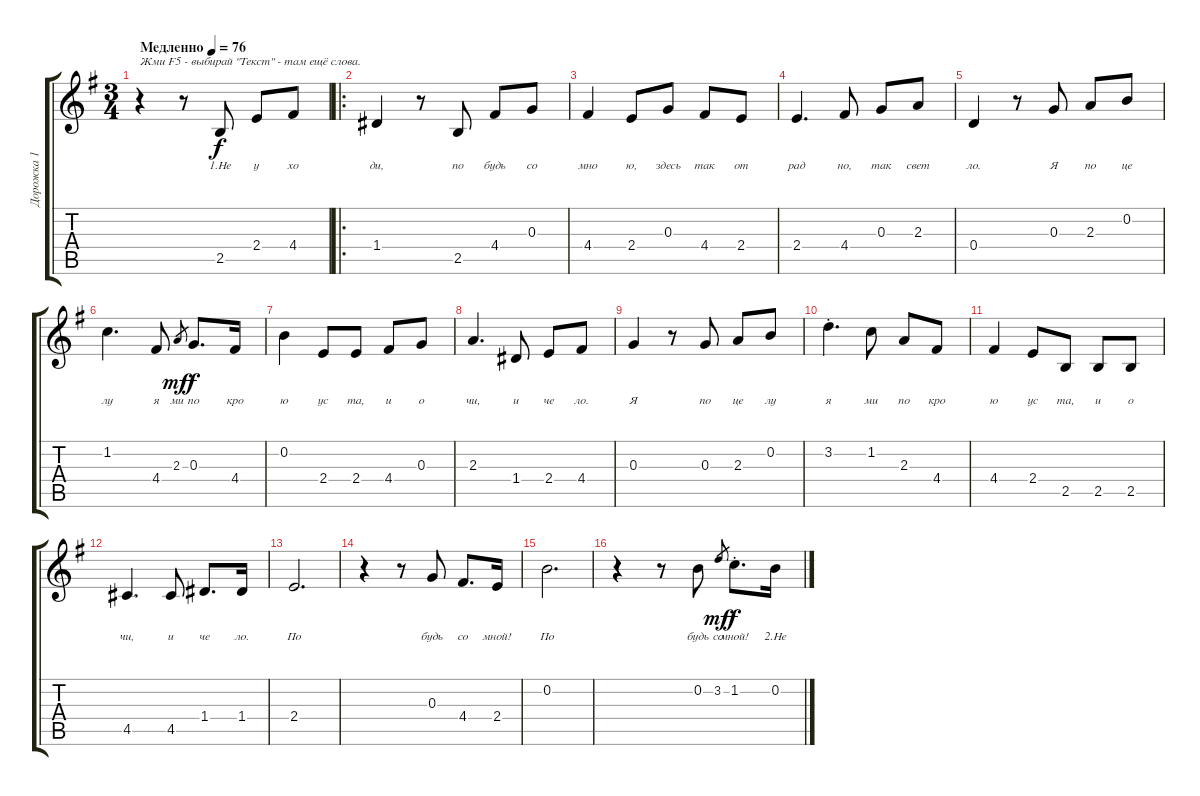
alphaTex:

\track ("Дорожка 1" "Дорожка 1") {instrument fretlessbass}
\staff {score tabs}
\tuning (E4 B3 G3 D3 A2 E2) {hide}
\ts (3 4)
\tempo (76 "Медленно")
\clef g2
\ks g
r.4{txt "Жми F5 - выбирай \"Текст\" - там ещё слова. " dy f instrument fretlessbass} r.8 2.5.8{lyrics (0 "1.Не") lyrics (1 "") lyrics (2 "") lyrics (3 "") lyrics (4 "")} 2.4.8{lyrics (0 "у") lyrics (1 "") lyrics (2 "") lyrics (3 "") lyrics (4 "")} 4.4.8{lyrics (0 "хо") lyrics (1 "") lyrics (2 "") lyrics (3 "") lyrics (4 "")} |
\ro
1.4.4{lyrics (0 "ди,") lyrics (1 "") lyrics (2 "") lyrics (3 "") lyrics (4 "")} r.8 2.5.8{lyrics (0 "по") lyrics (1 "") lyrics (2 "") lyrics (3 "") lyrics (4 "")} 4.4.8{lyrics (0 "будь") lyrics (1 "") lyrics (2 "") lyrics (3 "") lyrics (4 "")} 0.3.8{lyrics (0 "со") lyrics (1 "") lyrics (2 "") lyrics (3 "") lyrics (4 "")} |
4.4.4{lyrics (0 "мно") lyrics (1 "") lyrics (2 "") lyrics (3 "") lyrics (4 "")} 2.4.8{lyrics (0 "ю,") lyrics (1 "") lyrics (2 "") lyrics (3 "") lyrics (4 "")} 0.3.8{lyrics (0 "здесь") lyrics (1 "") lyrics (2 "") lyrics (3 "") lyrics (4 "")} 4.4.8{lyrics (0 "так") lyrics (1 "") lyrics (2 "") lyrics (3 "") lyrics (4 "")} 2.4.8{lyrics (0 "от") lyrics (1 "") lyrics (2 "") lyrics (3 "") lyrics (4 "")} |
2.4.4{d lyrics (0 "рад") lyrics (1 "") lyrics (2 "") lyrics (3 "") lyrics (4 "")} 4.4.8{lyrics (0 "но,") lyrics (1 "") lyrics (2 "") lyrics (3 "") lyrics (4 "")} 0.3.8{lyrics (0 "так") lyrics (1 "") lyrics (2 "") lyrics (3 "") lyrics (4 "")} 2.3.8{lyrics (0 "свет") lyrics (1 "") lyrics (2 "") lyrics (3 "") lyrics (4 "")} |
0.4.4{lyrics (0 "ло.") lyrics (1 "") lyrics (2 "") lyrics (3 "") lyrics (4 "")} r.8 0.3.8{lyrics (0 "Я") lyrics (1 "") lyrics (2 "") lyrics (3 "") lyrics (4 "")} 2.3.8{lyrics (0 "по") lyrics (1 "") lyrics (2 "") lyrics (3 "") lyrics (4 "")} 0.2.8{lyrics (0 "це") lyrics (1 "") lyrics (2 "") lyrics (3 "") lyrics (4 "")} |
1.2.4{d lyrics (0 "лу") lyrics (1 "") lyrics (2 "") lyrics (3 "") lyrics (4 "")} 4.4.8{lyrics (0 "я") lyrics (1 "") lyrics (2 "") lyrics (3 "") lyrics (4 "")} 2.3.8{lyrics (0 "ми") lyrics (1 "") lyrics (2 "") lyrics (3 "") lyrics (4 "") gr dy mf} 0.3.8{d lyrics (0 "по") lyrics (1 "") lyrics (2 "") lyrics (3 "") lyrics (4 "") dy f} 4.4.16{lyrics (0 "кро") lyrics (1 "") lyrics (2 "") lyrics (3 "") lyrics (4 "")} |
0.2.4{lyrics (0 "ю") lyrics (1 "") lyrics (2 "") lyrics (3 "") lyrics (4 "")} 2.4.8{lyrics (0 "ус") lyrics (1 "") lyrics (2 "") lyrics (3 "") lyrics (4 "")} 2.4.8{lyrics (0 "та,") lyrics (1 "") lyrics (2 "") lyrics (3 "") lyrics (4 "")} 4.4.8{lyrics (0 "и") lyrics (1 "") lyrics (2 "") lyrics (3 "") lyrics (4 "")} 0.3.8{lyrics (0 "о") lyrics (1 "") lyrics (2 "") lyrics (3 "") lyrics (4 "")} |
2.3.4{d lyrics (0 "чи,") lyrics (1 "") lyrics (2 "") lyrics (3 "") lyrics (4 "")} 1.4.8{lyrics (0 "и") lyrics (1 "") lyrics (2 "") lyrics (3 "") lyrics (4 "")} 2.4.8{lyrics (0 "че") lyrics (1 "") lyrics (2 "") lyrics (3 "") lyrics (4 "")} 4.4.8{lyrics (0 "ло.") lyrics (1 "") lyrics (2 "") lyrics (3 "") lyrics (4 "")} |
0.3.4{lyrics (0 "Я") lyrics (1 "") lyrics (2 "") lyrics (3 "") lyrics (4 "")} r.8 0.3.8{lyrics (0 "по") lyrics (1 "") lyrics (2 "") lyrics (3 "") lyrics (4 "")} 2.3.8{lyrics (0 "це") lyrics (1 "") lyrics (2 "") lyrics (3 "") lyrics (4 "")} 0.2.8{lyrics (0 "лу") lyrics (1 "") lyrics (2 "") lyrics (3 "") lyrics (4 "")} |
3.2{st}.4{d lyrics (0 "я") lyrics (1 "") lyrics (2 "") lyrics (3 "") lyrics (4 "")} 1.2.8{lyrics (0 "ми") lyrics (1 "") lyrics (2 "") lyrics (3 "") lyrics (4 "")} 2.3.8{lyrics (0 "по") lyrics (1 "") lyrics (2 "") lyrics (3 "") lyrics (4 "")} 4.4.8{lyrics (0 "кро") lyrics (1 "") lyrics (2 "") lyrics (3 "") lyrics (4 "")} |
4.4.4{lyrics (0 "ю") lyrics (1 "") lyrics (2 "") lyrics (3 "") lyrics (4 "")} 2.4.8{lyrics (0 "ус") lyrics (1 "") lyrics (2 "") lyrics (3 "") lyrics (4 "")} 2.5.8{lyrics (0 "та,") lyrics (1 "") lyrics (2 "") lyrics (3 "") lyrics (4 "")} 2.5.8{lyrics (0 "и") lyrics (1 "") lyrics (2 "") lyrics (3 "") lyrics (4 "")} 2.5.8{lyrics (0 "о") lyrics (1 "") lyrics (2 "") lyrics (3 "") lyrics (4 "")} |
4.5.4{d lyrics (0 "чи,") lyrics (1 "") lyrics (2 "") lyrics (3 "") lyrics (4 "")} 4.5.8{lyrics (0 "и") lyrics (1 "") lyrics (2 "") lyrics (3 "") lyrics (4 "")} 1.4.8{d lyrics (0 "че") lyrics (1 "") lyrics (2 "") lyrics (3 "") lyrics (4 "")} 1.4.16{lyrics (0 "ло.") lyrics (1 "") lyrics (2 "") lyrics (3 "") lyrics (4 "")} |
2.4.2{d lyrics (0 "По") lyrics (1 "") lyrics (2 "") lyrics (3 "") lyrics (4 "")} |
r.4 r.8 0.3.8{lyrics (0 "будь") lyrics (1 "") lyrics (2 "") lyrics (3 "") lyrics (4 "")} 4.4.8{d lyrics (0 "со") lyrics (1 "") lyrics (2 "") lyrics (3 "") lyrics (4 "")} 2.4.16{lyrics (0 "мной!") lyrics (1 "") lyrics (2 "") lyrics (3 "") lyrics (4 "")} |
0.2.2{d lyrics (0 "По") lyrics (1 "") lyrics (2 "") lyrics (3 "") lyrics (4 "")} |
r.4 r.8 0.2.8{lyrics (0 "будь") lyrics (1 "") lyrics (2 "") lyrics (3 "") lyrics (4 "")} 3.2.8{lyrics (0 "со") lyrics (1 "") lyrics (2 "") lyrics (3 "") lyrics (4 "") gr dy mf} 1.2{st}.8{d lyrics (0 "мной!") lyrics (1 "") lyrics (2 "") lyrics (3 "") lyrics (4 "") dy f} 0.2.16{lyrics (0 "2.Не") lyrics (1 "") lyrics (2 "") lyrics (3 "") lyrics (4 "")}
